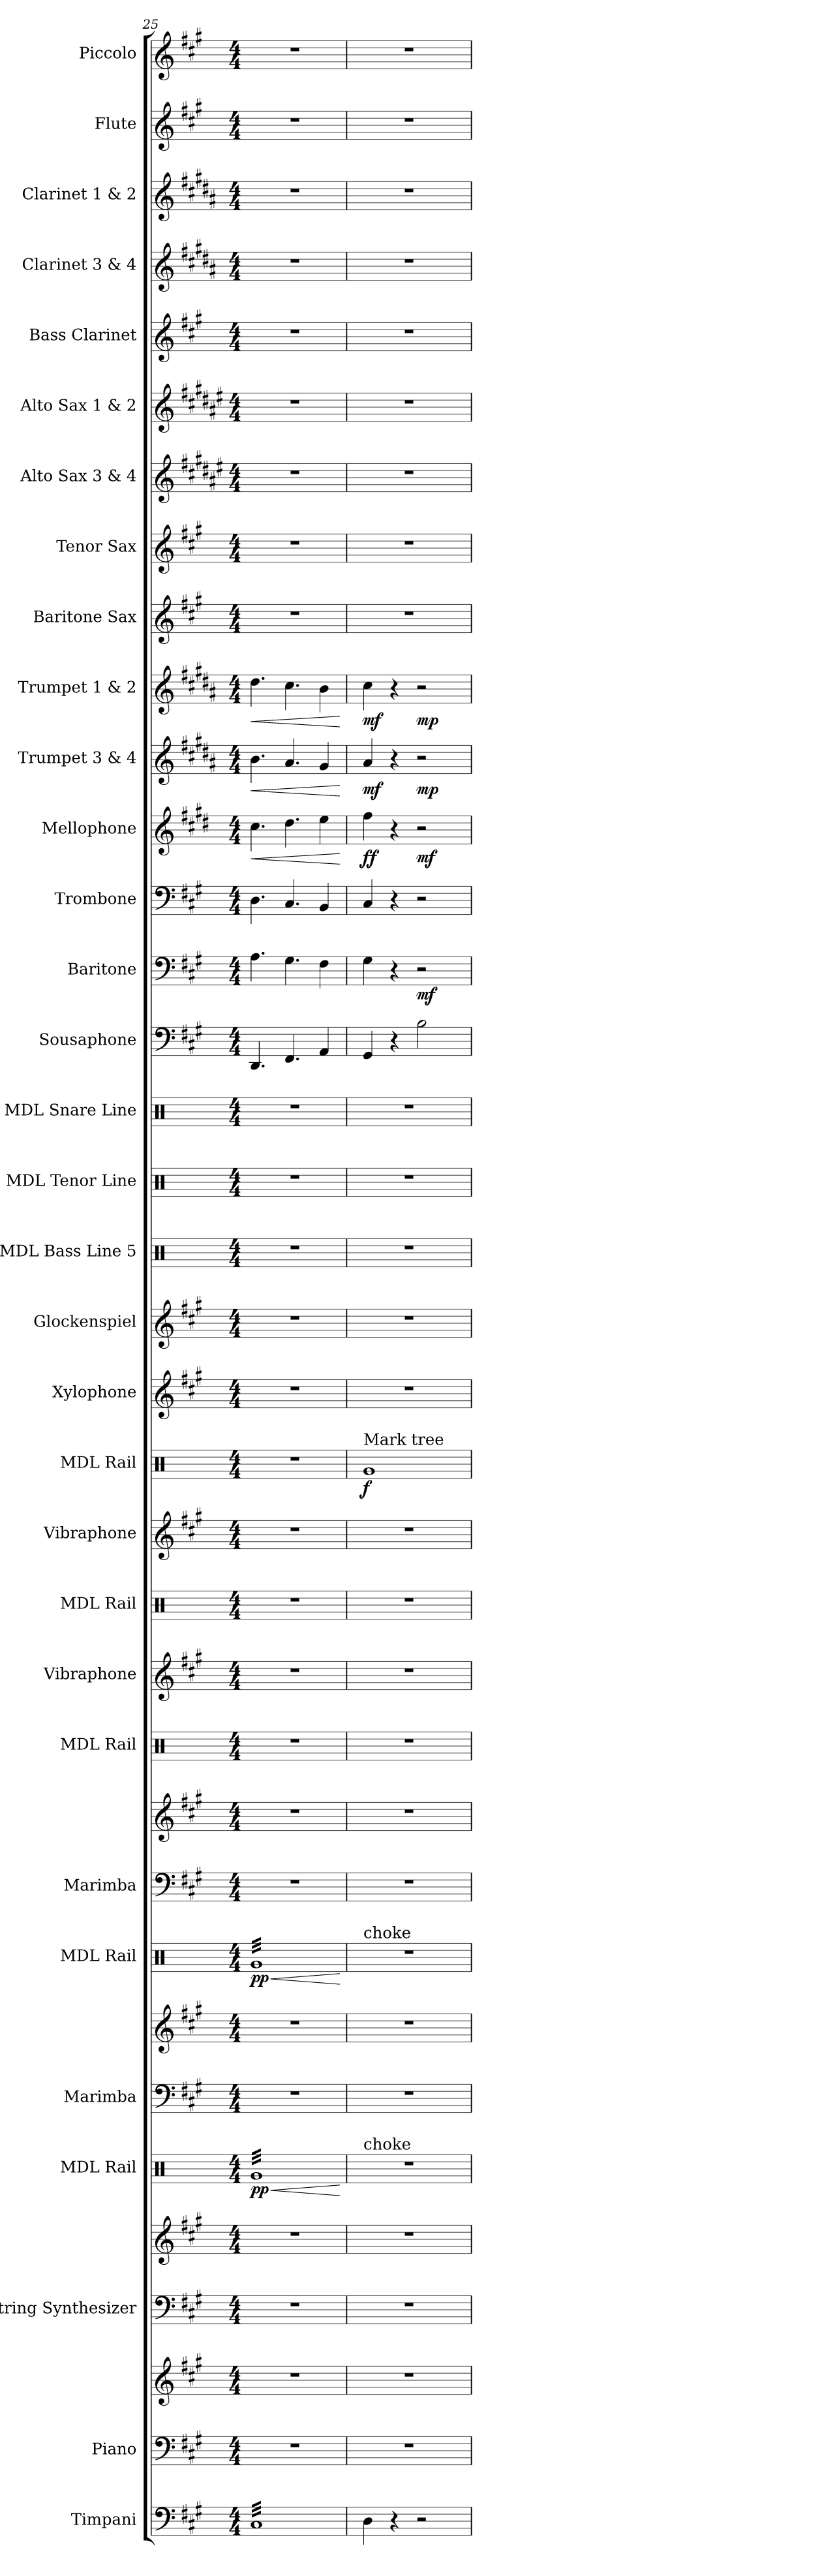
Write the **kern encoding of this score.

**kern	**kern	**kern	**kern	**kern	**kern	**dynam	**kern	**kern	**kern	**dynam	**kern	**kern	**kern	**kern	**kern	**kern	**kern	**dynam	**kern	**kern	**kern	**kern	**kern	**kern	**kern	**dynam	**kern	**kern	**dynam	**kern	**dynam	**kern	**dynam	**kern	**kern	**kern	**kern	**kern	**kern	**kern	**kern	**kern
*part32	*part31	*part31	*part30	*part30	*part29	*part29	*part28	*part28	*part27	*part27	*part26	*part26	*part25	*part24	*part23	*part22	*part21	*part21	*part20	*part19	*part18	*part17	*part16	*part15	*part14	*part14	*part13	*part12	*part12	*part11	*part11	*part10	*part10	*part9	*part8	*part7	*part6	*part5	*part4	*part3	*part2	*part1
*staff36	*staff35	*staff34	*staff33	*staff32	*staff31	*staff31	*staff30	*staff29	*staff28	*staff28	*staff27	*staff26	*staff25	*staff24	*staff23	*staff22	*staff21	*staff21	*staff20	*staff19	*staff18	*staff17	*staff16	*staff15	*staff14	*staff14	*staff13	*staff12	*staff12	*staff11	*staff11	*staff10	*staff10	*staff9	*staff8	*staff7	*staff6	*staff5	*staff4	*staff3	*staff2	*staff1
*I"Timpani	*I"Piano	*	*I"String Synthesizer	*	*I"MDL Rail	*	*I"Marimba	*	*I"MDL Rail	*	*I"Marimba	*	*I"MDL Rail	*I"Vibraphone	*I"MDL Rail	*I"Vibraphone	*I"MDL Rail	*	*I"Xylophone	*I"Glockenspiel	*I"MDL Bass Line 5	*I"MDL Tenor Line	*I"MDL Snare Line	*I"Sousaphone	*I"Baritone	*	*I"Trombone	*I"Mellophone	*	*I"Trumpet 3 &amp; 4	*	*I"Trumpet 1 &amp; 2	*	*I"Baritone Sax	*I"Tenor Sax	*I"Alto Sax 3 &amp; 4	*I"Alto Sax 1 &amp; 2	*I"Bass Clarinet	*I"Clarinet 3 &amp; 4	*I"Clarinet 1 &amp; 2	*I"Flute	*I"Piccolo
*I'Timp.	*I'Pno.	*	*I'Synth.	*	*I'RL.	*	*I'Mrm.	*	*I'RL.	*	*I'Mrm.	*	*I'RL.	*I'Vib.	*I'RL.	*I'Vib.	*I'RL.	*	*I'Xyl.	*I'Glk.	*I'B. L.	*I'T. L.	*I'S. L.	*	*I'Btn.	*	*I'Tbn.	*I'Mph.	*	*I'Tpt. 3&amp;4	*	*I'Tpt. 1&amp;2	*	*I'Bari. Sax.	*I'T. Sax.	*I'A. Sax. 3&amp;4	*I'A. Sax. 1&amp;2	*I'B. Cl.	*I'Cl. 3&amp;4	*I'Cl. 1&amp;2	*I'Fl.	*I'Picc.
*clefF4	*clefF4	*clefG2	*clefF4	*clefG2	*clefX	*	*clefF4	*clefG2	*clefX	*	*clefF4	*clefG2	*clefX	*clefG2	*clefX	*clefG2	*clefX	*	*clefG2	*clefG2	*clefX	*clefX	*clefX	*clefF4	*clefF4	*	*clefF4	*clefG2	*	*clefG2	*	*clefG2	*	*clefG2	*clefG2	*clefG2	*clefG2	*clefG2	*clefG2	*clefG2	*clefG2	*clefG2
*	*	*	*	*	*	*	*	*	*	*	*	*	*	*	*	*	*	*	*ITrd-7c-12	*ITrd-14c-24	*	*	*	*	*	*	*	*ITrd4c7	*	*ITrd1c2	*	*ITrd1c2	*	*ITrd12c21	*ITrd8c14	*ITrd5c9	*ITrd5c9	*ITrd8c14	*ITrd1c2	*ITrd1c2	*	*ITrd-7c-12
*k[f#c#g#]	*k[f#c#g#]	*k[f#c#g#]	*k[f#c#g#]	*k[f#c#g#]	*k[]	*	*k[f#c#g#]	*k[f#c#g#]	*k[]	*	*k[f#c#g#]	*k[f#c#g#]	*k[]	*k[f#c#g#]	*k[]	*k[f#c#g#]	*k[]	*	*k[f#c#g#]	*k[f#c#g#]	*k[]	*k[]	*k[]	*k[f#c#g#]	*k[f#c#g#]	*	*k[f#c#g#]	*k[f#c#g#]	*	*k[f#c#g#]	*	*k[f#c#g#]	*	*k[f#c#g#]	*k[f#c#g#]	*k[f#c#g#]	*k[f#c#g#]	*k[f#c#g#]	*k[f#c#g#]	*k[f#c#g#]	*k[f#c#g#]	*k[f#c#g#]
*M4/4	*M4/4	*M4/4	*M4/4	*M4/4	*M4/4	*	*M4/4	*M4/4	*M4/4	*	*M4/4	*M4/4	*M4/4	*M4/4	*M4/4	*M4/4	*M4/4	*	*M4/4	*M4/4	*M4/4	*M4/4	*M4/4	*M4/4	*M4/4	*	*M4/4	*M4/4	*	*M4/4	*	*M4/4	*	*M4/4	*M4/4	*M4/4	*M4/4	*M4/4	*M4/4	*M4/4	*M4/4	*M4/4
=25	=25	=25	=25	=25	=25	=25	=25	=25	=25	=25	=25	=25	=25	=25	=25	=25	=25	=25	=25	=25	=25	=25	=25	=25	=25	=25	=25	=25	=25	=25	=25	=25	=25	=25	=25	=25	=25	=25	=25	=25	=25	=25
!	!	!	!	!	!	!LO:HP:b	!	!	!	!LO:HP:b	!	!	!	!	!	!	!	!	!	!	!	!	!	!	!	!	!	!	!LO:HP:b	!	!LO:HP:b	!	!LO:HP:b	!	!	!	!	!	!	!	!	!
!	!	!	!	!	!	!LO:DY:n=1:b	!	!	!	!LO:DY:n=1:b	!	!	!	!	!	!	!	!	!	!	!	!	!	!	!	!	!	!	!	!	!	!	!	!	!	!	!	!	!	!	!	!
*tremolo	*	*	*	*	*	*	*	*	*	*	*	*	*	*	*	*	*	*	*	*	*	*	*	*	*	*	*	*	*	*	*	*	*	*	*	*	*	*	*	*	*	*
*	*	*	*	*	*tremolo	*	*	*	*	*	*	*	*	*	*	*	*	*	*	*	*	*	*	*	*	*	*	*	*	*	*	*	*	*	*	*	*	*	*	*	*	*
*	*	*	*	*	*	*	*	*	*tremolo	*	*	*	*	*	*	*	*	*	*	*	*	*	*	*	*	*	*	*	*	*	*	*	*	*	*	*	*	*	*	*	*	*
32C#LLL	1r	1r	1r	1r	32RgLLL	< pp	1r	1r	32RgLLL	< pp	1r	1r	1r	1r	1r	1r	1r	.	1r	1r	1r	1r	1r	4.DD/	4.A\	.	4.D\	4.f#\	<	4.a\	<	4.cc#\	<	1r	1r	1r	1r	1r	1r	1r	1r	1r
32C#	.	.	.	.	32Rg	.	.	.	32Rg	.	.	.	.	.	.	.	.	.	.	.	.	.	.	.	.	.	.	.	.	.	.	.	.	.	.	.	.	.	.	.	.	.
32C#	.	.	.	.	32Rg	.	.	.	32Rg	.	.	.	.	.	.	.	.	.	.	.	.	.	.	.	.	.	.	.	.	.	.	.	.	.	.	.	.	.	.	.	.	.
32C#	.	.	.	.	32Rg	.	.	.	32Rg	.	.	.	.	.	.	.	.	.	.	.	.	.	.	.	.	.	.	.	.	.	.	.	.	.	.	.	.	.	.	.	.	.
32C#	.	.	.	.	32Rg	.	.	.	32Rg	.	.	.	.	.	.	.	.	.	.	.	.	.	.	.	.	.	.	.	.	.	.	.	.	.	.	.	.	.	.	.	.	.
32C#	.	.	.	.	32Rg	.	.	.	32Rg	.	.	.	.	.	.	.	.	.	.	.	.	.	.	.	.	.	.	.	.	.	.	.	.	.	.	.	.	.	.	.	.	.
32C#	.	.	.	.	32Rg	.	.	.	32Rg	.	.	.	.	.	.	.	.	.	.	.	.	.	.	.	.	.	.	.	.	.	.	.	.	.	.	.	.	.	.	.	.	.
32C#	.	.	.	.	32Rg	.	.	.	32Rg	.	.	.	.	.	.	.	.	.	.	.	.	.	.	.	.	.	.	.	.	.	.	.	.	.	.	.	.	.	.	.	.	.
32C#	.	.	.	.	32Rg	.	.	.	32Rg	.	.	.	.	.	.	.	.	.	.	.	.	.	.	.	.	.	.	.	.	.	.	.	.	.	.	.	.	.	.	.	.	.
32C#	.	.	.	.	32Rg	.	.	.	32Rg	.	.	.	.	.	.	.	.	.	.	.	.	.	.	.	.	.	.	.	.	.	.	.	.	.	.	.	.	.	.	.	.	.
32C#	.	.	.	.	32Rg	.	.	.	32Rg	.	.	.	.	.	.	.	.	.	.	.	.	.	.	.	.	.	.	.	.	.	.	.	.	.	.	.	.	.	.	.	.	.
32C#	.	.	.	.	32Rg	.	.	.	32Rg	.	.	.	.	.	.	.	.	.	.	.	.	.	.	.	.	.	.	.	.	.	.	.	.	.	.	.	.	.	.	.	.	.
32C#	.	.	.	.	32Rg	.	.	.	32Rg	.	.	.	.	.	.	.	.	.	.	.	.	.	.	4.FF#/	4.G#\	.	4.C#/	4.g#\	.	4.g#/	.	4.b\	.	.	.	.	.	.	.	.	.	.
32C#	.	.	.	.	32Rg	.	.	.	32Rg	.	.	.	.	.	.	.	.	.	.	.	.	.	.	.	.	.	.	.	.	.	.	.	.	.	.	.	.	.	.	.	.	.
32C#	.	.	.	.	32Rg	.	.	.	32Rg	.	.	.	.	.	.	.	.	.	.	.	.	.	.	.	.	.	.	.	.	.	.	.	.	.	.	.	.	.	.	.	.	.
32C#	.	.	.	.	32Rg	.	.	.	32Rg	.	.	.	.	.	.	.	.	.	.	.	.	.	.	.	.	.	.	.	.	.	.	.	.	.	.	.	.	.	.	.	.	.
32C#	.	.	.	.	32Rg	.	.	.	32Rg	.	.	.	.	.	.	.	.	.	.	.	.	.	.	.	.	.	.	.	.	.	.	.	.	.	.	.	.	.	.	.	.	.
32C#	.	.	.	.	32Rg	.	.	.	32Rg	.	.	.	.	.	.	.	.	.	.	.	.	.	.	.	.	.	.	.	.	.	.	.	.	.	.	.	.	.	.	.	.	.
32C#	.	.	.	.	32Rg	.	.	.	32Rg	.	.	.	.	.	.	.	.	.	.	.	.	.	.	.	.	.	.	.	.	.	.	.	.	.	.	.	.	.	.	.	.	.
32C#	.	.	.	.	32Rg	.	.	.	32Rg	.	.	.	.	.	.	.	.	.	.	.	.	.	.	.	.	.	.	.	.	.	.	.	.	.	.	.	.	.	.	.	.	.
32C#	.	.	.	.	32Rg	.	.	.	32Rg	.	.	.	.	.	.	.	.	.	.	.	.	.	.	.	.	.	.	.	.	.	.	.	.	.	.	.	.	.	.	.	.	.
32C#	.	.	.	.	32Rg	.	.	.	32Rg	.	.	.	.	.	.	.	.	.	.	.	.	.	.	.	.	.	.	.	.	.	.	.	.	.	.	.	.	.	.	.	.	.
32C#	.	.	.	.	32Rg	.	.	.	32Rg	.	.	.	.	.	.	.	.	.	.	.	.	.	.	.	.	.	.	.	.	.	.	.	.	.	.	.	.	.	.	.	.	.
32C#	.	.	.	.	32Rg	.	.	.	32Rg	.	.	.	.	.	.	.	.	.	.	.	.	.	.	.	.	.	.	.	.	.	.	.	.	.	.	.	.	.	.	.	.	.
32C#	.	.	.	.	32Rg	.	.	.	32Rg	.	.	.	.	.	.	.	.	.	.	.	.	.	.	4AA/	4F#\	.	4BB/	4a\	.	4f#/	.	4a\	.	.	.	.	.	.	.	.	.	.
32C#	.	.	.	.	32Rg	.	.	.	32Rg	.	.	.	.	.	.	.	.	.	.	.	.	.	.	.	.	.	.	.	.	.	.	.	.	.	.	.	.	.	.	.	.	.
32C#	.	.	.	.	32Rg	.	.	.	32Rg	.	.	.	.	.	.	.	.	.	.	.	.	.	.	.	.	.	.	.	.	.	.	.	.	.	.	.	.	.	.	.	.	.
32C#	.	.	.	.	32Rg	.	.	.	32Rg	.	.	.	.	.	.	.	.	.	.	.	.	.	.	.	.	.	.	.	.	.	.	.	.	.	.	.	.	.	.	.	.	.
32C#	.	.	.	.	32Rg	.	.	.	32Rg	.	.	.	.	.	.	.	.	.	.	.	.	.	.	.	.	.	.	.	.	.	.	.	.	.	.	.	.	.	.	.	.	.
32C#	.	.	.	.	32Rg	.	.	.	32Rg	.	.	.	.	.	.	.	.	.	.	.	.	.	.	.	.	.	.	.	.	.	.	.	.	.	.	.	.	.	.	.	.	.
32C#	.	.	.	.	32Rg	.	.	.	32Rg	.	.	.	.	.	.	.	.	.	.	.	.	.	.	.	.	.	.	.	.	.	.	.	.	.	.	.	.	.	.	.	.	.
32C#JJJ	.	.	.	.	32RgJJJ	.	.	.	32RgJJJ	.	.	.	.	.	.	.	.	.	.	.	.	.	.	.	.	.	.	.	.	.	.	.	.	.	.	.	.	.	.	.	.	.
*	*	*	*	*	*	*	*	*	*Xtremolo	*	*	*	*	*	*	*	*	*	*	*	*	*	*	*	*	*	*	*	*	*	*	*	*	*	*	*	*	*	*	*	*	*
*	*	*	*	*	*Xtremolo	*	*	*	*	*	*	*	*	*	*	*	*	*	*	*	*	*	*	*	*	*	*	*	*	*	*	*	*	*	*	*	*	*	*	*	*	*
*Xtremolo	*	*	*	*	*	*	*	*	*	*	*	*	*	*	*	*	*	*	*	*	*	*	*	*	*	*	*	*	*	*	*	*	*	*	*	*	*	*	*	*	*	*
.	.	.	.	.	.	[	.	.	.	[	.	.	.	.	.	.	.	.	.	.	.	.	.	.	.	.	.	.	[	.	[	.	[	.	.	.	.	.	.	.	.	.
=26	=26	=26	=26	=26	=26	=26	=26	=26	=26	=26	=26	=26	=26	=26	=26	=26	=26	=26	=26	=26	=26	=26	=26	=26	=26	=26	=26	=26	=26	=26	=26	=26	=26	=26	=26	=26	=26	=26	=26	=26	=26	=26
*	*	*	*	*	*	*	*	*	*	*	*	*	*	*	*	*	*^	*	*	*	*	*	*	*	*	*	*	*	*	*	*	*	*	*	*	*	*	*	*	*	*	*
!	!	!	!	!	!	!	!	!	!	!	!	!	!	!	!	!	!LO:TX:a:t=Mark tree	!	!	!	!	!	!	!	!	!	!	!	!	!	!	!	!	!	!	!	!	!	!	!	!	!	!
!	!	!	!	!	!	!	!	!	!LO:TX:a:t=choke	!	!	!	!	!	!	!	!	!	!	!	!	!	!	!	!	!	!	!	!	!	!	!	!	!	!	!	!	!	!	!	!	!	!
!	!	!	!	!	!LO:TX:a:t=choke	!	!	!	!	!	!	!	!	!	!	!	!	!	!	!	!	!	!	!	!	!	!	!	!	!	!	!	!	!	!	!	!	!	!	!	!	!	!
!	!	!	!	!	!	!	!	!	!	!	!	!	!	!	!	!	!	!	!LO:DY:b	!	!	!	!	!	!	!	!	!	!	!LO:DY:b	!	!LO:DY:b	!	!LO:DY:b	!	!	!	!	!	!	!	!	!
4D\	1r	1r	1r	1r	1r	.	1r	1r	1r	.	1r	1r	1r	1r	1r	1r	1Rg	4Rg\yy	f	1r	1r	1r	1r	1r	4GG#/	4G#\	.	4C#/	4b\	ff	4g#/	mf	4b\	mf	1r	1r	1r	1r	1r	1r	1r	1r	1r
4r	.	.	.	.	.	.	.	.	.	.	.	.	.	.	.	.	.	4Rg\yy	.	.	.	.	.	.	4r	4r	.	4r	4r	.	4r	.	4r	.	.	.	.	.	.	.	.	.	.
!	!	!	!	!	!	!	!	!	!	!	!	!	!	!	!	!	!	!	!	!	!	!	!	!	!	!	!LO:DY:b	!	!	!LO:DY:b	!	!LO:DY:b	!	!LO:DY:b	!	!	!	!	!	!	!	!	!
2r	.	.	.	.	.	.	.	.	.	.	.	.	.	.	.	.	.	4Rg\yy	.	.	.	.	.	.	2B\	2r	mf	2r	2r	mf	2r	mp	2r	mp	.	.	.	.	.	.	.	.	.
.	.	.	.	.	.	.	.	.	.	.	.	.	.	.	.	.	.	4Rg\yy	.	.	.	.	.	.	.	.	.	.	.	.	.	.	.	.	.	.	.	.	.	.	.	.	.
*	*	*	*	*	*	*	*	*	*	*	*	*	*	*	*	*	*v	*v	*	*	*	*	*	*	*	*	*	*	*	*	*	*	*	*	*	*	*	*	*	*	*	*	*
=	=	=	=	=	=	=	=	=	=	=	=	=	=	=	=	=	=	=	=	=	=	=	=	=	=	=	=	=	=	=	=	=	=	=	=	=	=	=	=	=	=	=
*-	*-	*-	*-	*-	*-	*-	*-	*-	*-	*-	*-	*-	*-	*-	*-	*-	*-	*-	*-	*-	*-	*-	*-	*-	*-	*-	*-	*-	*-	*-	*-	*-	*-	*-	*-	*-	*-	*-	*-	*-	*-	*-
